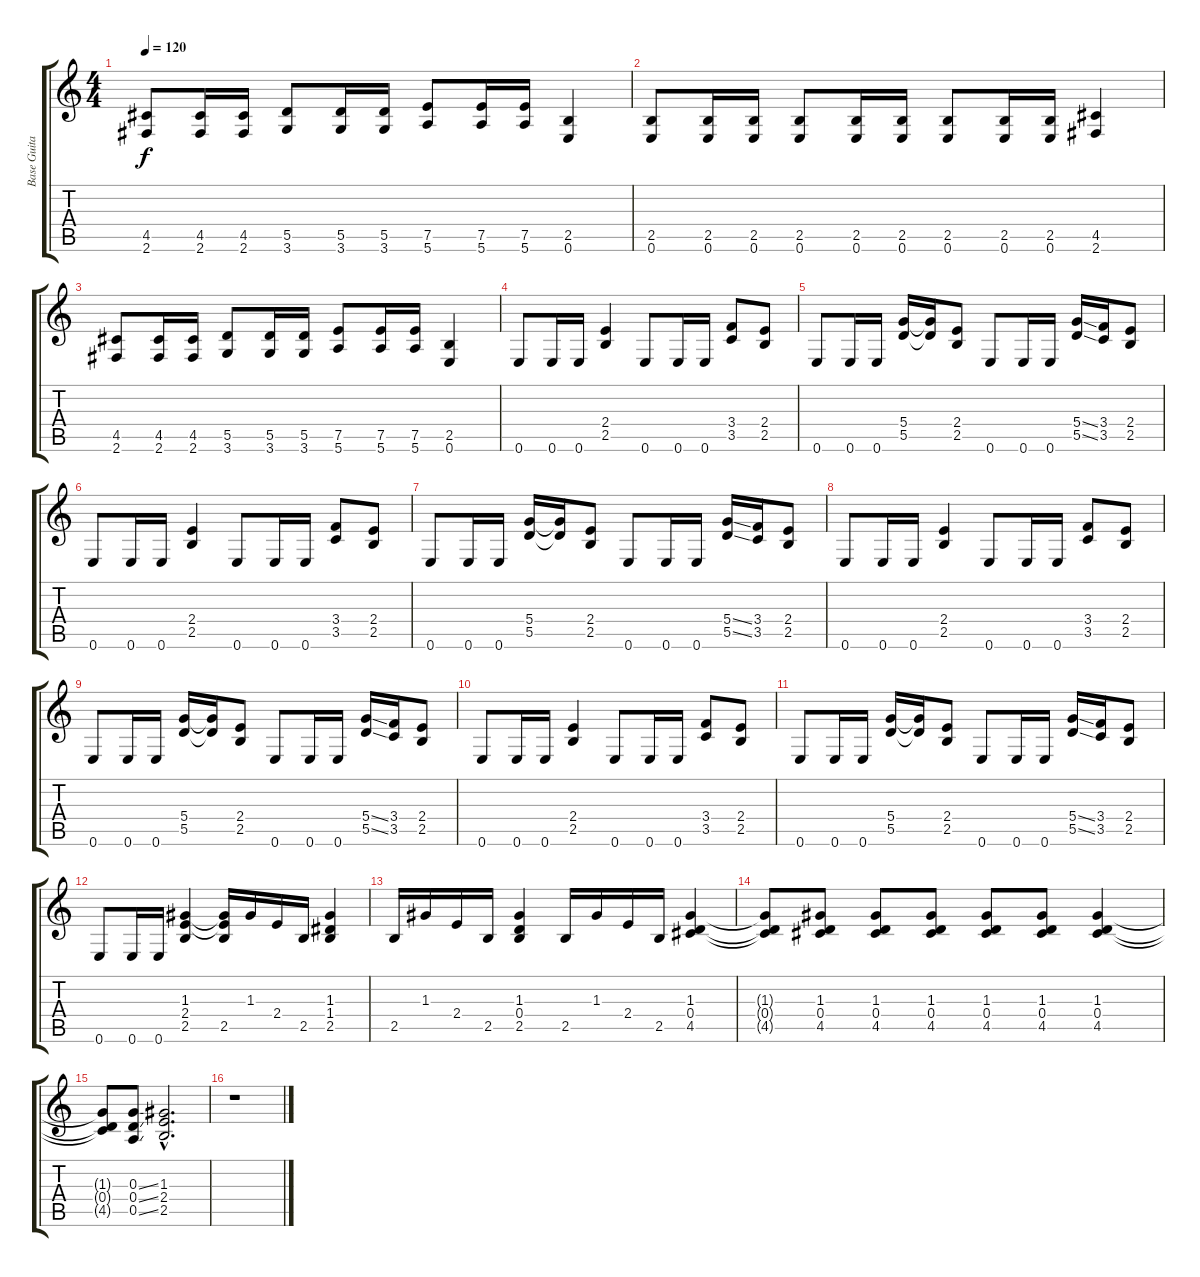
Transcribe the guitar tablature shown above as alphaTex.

\track ("Base Guitar" "Base Guita") {instrument distortionguitar}
\staff {score tabs}
\tuning (E4 B3 G3 D3 A2 E2) {hide}
\ts (4 4)
\tempo 120
\clef g2
\ks c
(4.5 2.6).8{dy f} (4.5 2.6).16 (4.5 2.6).16 (5.5 3.6).8 (5.5 3.6).16 (5.5 3.6).16 (7.5 5.6).8 (7.5 5.6).16 (7.5 5.6).16 (2.5 0.6).4 |
(2.5 0.6).8 (2.5 0.6).16 (2.5 0.6).16 (2.5 0.6).8 (2.5 0.6).16 (2.5 0.6).16 (2.5 0.6).8 (2.5 0.6).16 (2.5 0.6).16 (4.5 2.6).4 |
(4.5 2.6).8 (4.5 2.6).16 (4.5 2.6).16 (5.5 3.6).8 (5.5 3.6).16 (5.5 3.6).16 (7.5 5.6).8 (7.5 5.6).16 (7.5 5.6).16 (2.5 0.6).4 |
0.6.8 0.6.16 0.6.16 (2.4 2.5).4 0.6.8 0.6.16 0.6.16 (3.4 3.5).8 (2.4 2.5).8 |
0.6.8 0.6.16 0.6.16 (5.4 5.5).16 (5.4{t} 5.5{t}).16 (2.4 2.5).8 0.6.8 0.6.16 0.6.16 (5.4{ss} 5.5{ss}).16 (3.4 3.5).16 (2.4 2.5).8 |
0.6.8 0.6.16 0.6.16 (2.4 2.5).4 0.6.8 0.6.16 0.6.16 (3.4 3.5).8 (2.4 2.5).8 |
0.6.8 0.6.16 0.6.16 (5.4 5.5).16 (5.4{t} 5.5{t}).16 (2.4 2.5).8 0.6.8 0.6.16 0.6.16 (5.4{ss} 5.5{ss}).16 (3.4 3.5).16 (2.4 2.5).8 |
0.6.8 0.6.16 0.6.16 (2.4 2.5).4 0.6.8 0.6.16 0.6.16 (3.4 3.5).8 (2.4 2.5).8 |
0.6.8 0.6.16 0.6.16 (5.4 5.5).16 (5.4{t} 5.5{t}).16 (2.4 2.5).8 0.6.8 0.6.16 0.6.16 (5.4{ss} 5.5{ss}).16 (3.4 3.5).16 (2.4 2.5).8 |
0.6.8 0.6.16 0.6.16 (2.4 2.5).4 0.6.8 0.6.16 0.6.16 (3.4 3.5).8 (2.4 2.5).8 |
0.6.8 0.6.16 0.6.16 (5.4 5.5).16 (5.4{t} 5.5{t}).16 (2.4 2.5).8 0.6.8 0.6.16 0.6.16 (5.4{ss} 5.5{ss}).16 (3.4 3.5).16 (2.4 2.5).8 |
0.6.8 0.6.16 0.6.16 (1.3 2.4 2.5).4 (1.3{t} 2.4{t} 2.5).16 1.3.16 2.4.16 2.5.16 (1.3 1.4 2.5).4 |
2.5.16 1.3.16 2.4.16 2.5.16 (1.3 0.4 2.5).4 2.5.16 1.3.16 2.4.16 2.5.16 (1.3 0.4 4.5).4 |
(1.3{t} 0.4{t} 4.5{t}).8 (1.3 0.4 4.5).8 (1.3 0.4 4.5).8 (1.3 0.4 4.5).8 (1.3 0.4 4.5).8 (1.3 0.4 4.5).8 (1.3 0.4 4.5).4 |
(1.3{t} 0.4{t} 4.5{t}).8 (0.3{ss} 0.4{ss} 0.5{ss}).8 (1.3{hac} 2.4{hac} 2.5{hac}).2{d} |
r.1
